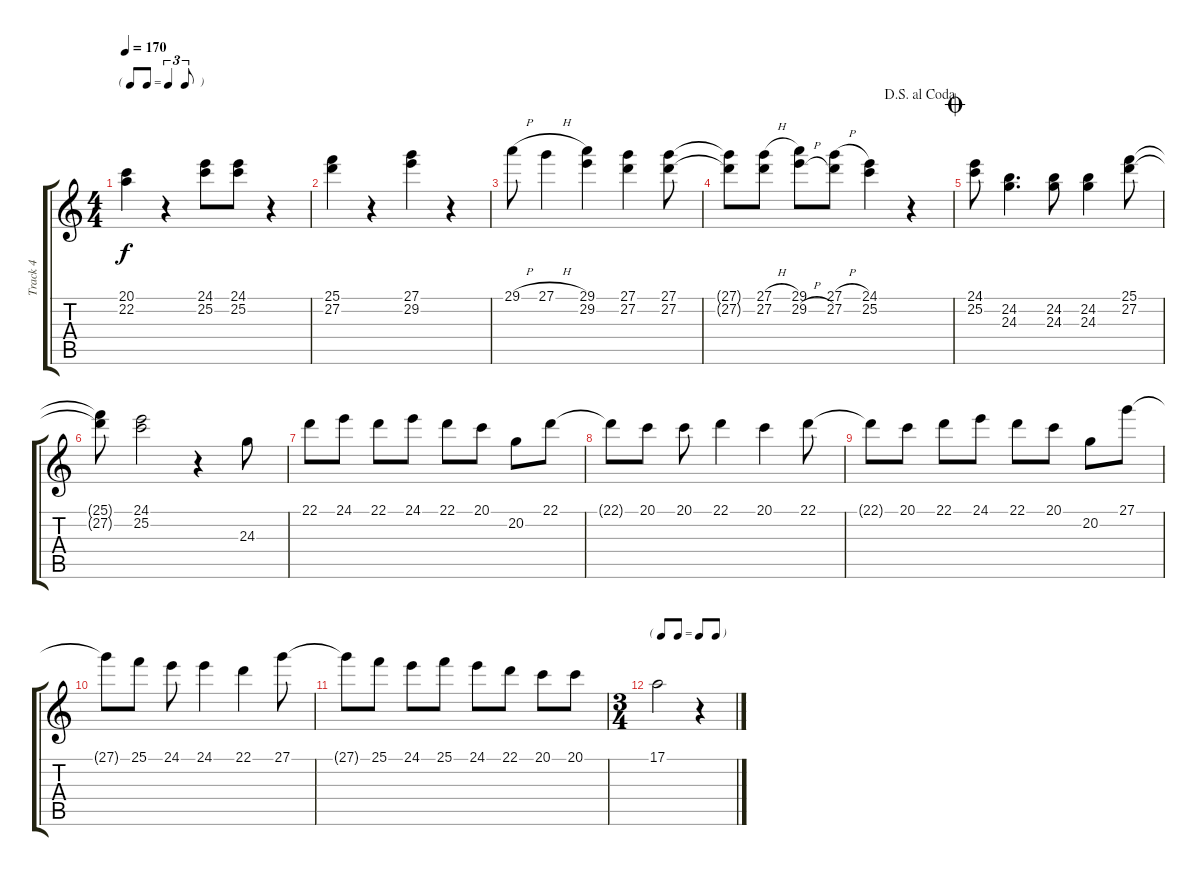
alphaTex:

\track ("Track 4" "Track 4") {instrument clarinet}
\staff {score tabs}
\tuning (E4 B3 G3 D3 A2 E2) {hide}
\ts (4 4)
\tf triplet8th
\tempo 170
\clef g2
\ks c
(20.1 22.2).4{dy f} r.4 (24.1 25.2).8 (24.1 25.2).8 r.4 |
(25.1 27.2).4 r.4 (27.1 29.2).4 r.4 |
29.1{h}.8 27.1{h}.4 (29.1 29.2).4 (27.1 27.2).4 (27.1 27.2).8 |
\jump dalsegnoalcoda
(27.1{t} 27.2{t}).8 (27.1{h} 27.2).8 (29.1 29.2{h}).8 (27.1{h} 27.2).8 (24.1 25.2).4 r.4 |
\jump coda
(24.1 25.2).8 (24.2 24.3).4{d} (24.2 24.3).8 (24.2 24.3).4 (25.1 27.2).8 |
(25.1{t} 27.2{t}).8 (24.1 25.2).2 r.4 24.3.8 |
22.1.8 24.1.8 22.1.8 24.1.8 22.1.8 20.1.8 20.2.8 22.1.8 |
22.1{t}.8 20.1.8 20.1.8 22.1.4 20.1.4 22.1.8 |
22.1{t}.8 20.1.8 22.1.8 24.1.8 22.1.8 20.1.8 20.2.8 27.1.8 |
27.1{t}.8 25.1.8 24.1.8 24.1.4 22.1.4 27.1.8 |
27.1{t}.8 25.1.8 24.1.8 25.1.8 24.1.8 22.1.8 20.1.8 20.1.8 |
\ts (3 4)
\tf none
17.1.2 r.4
